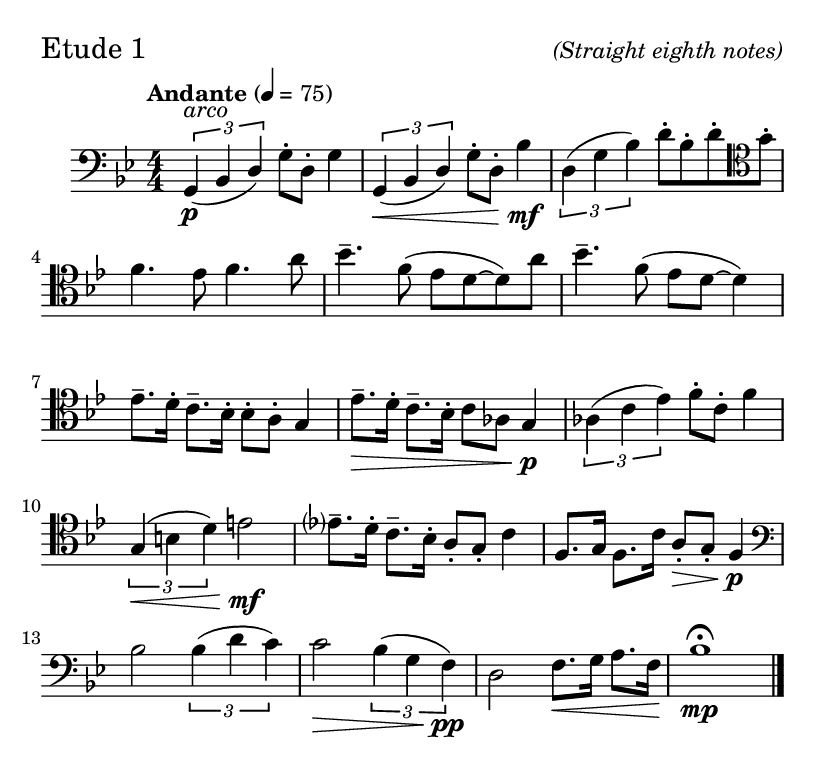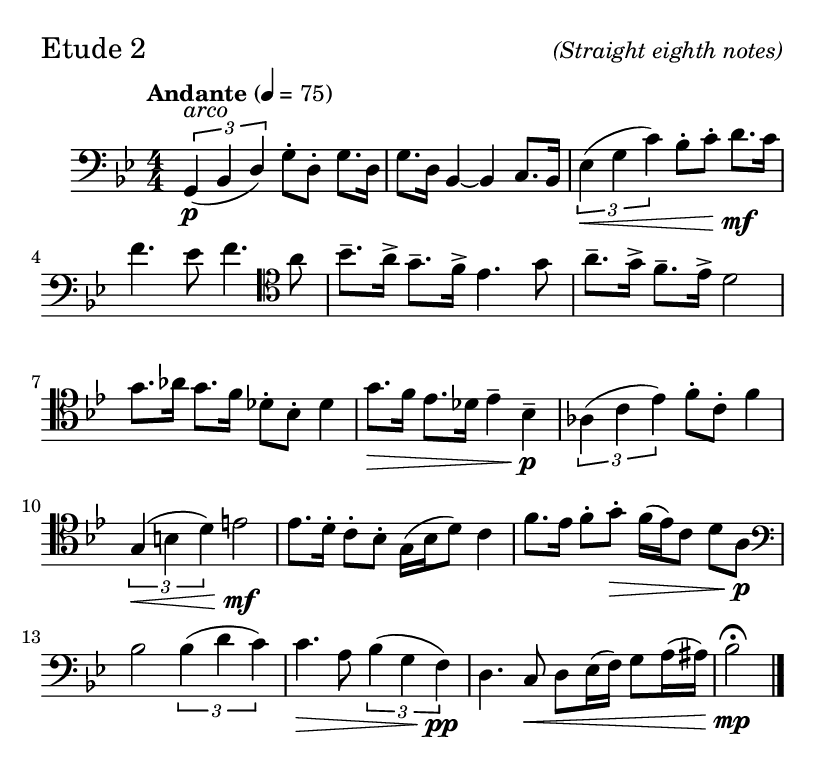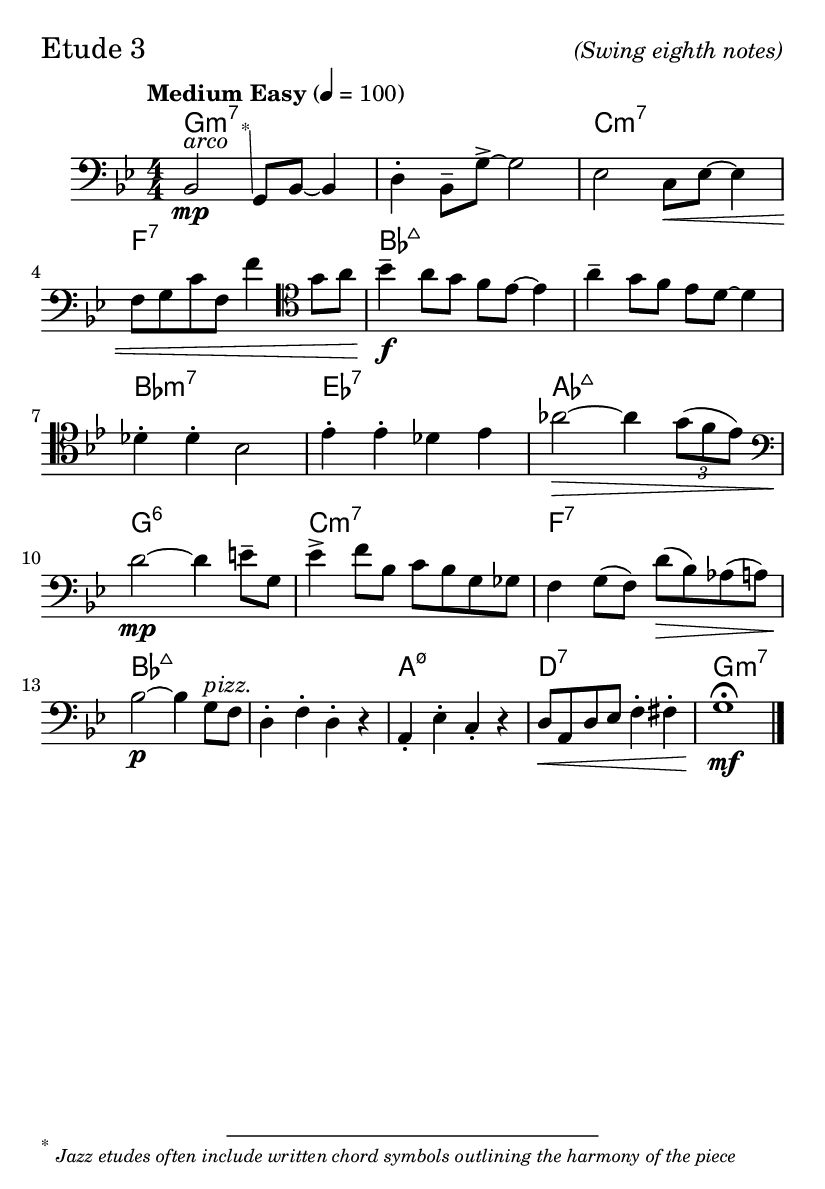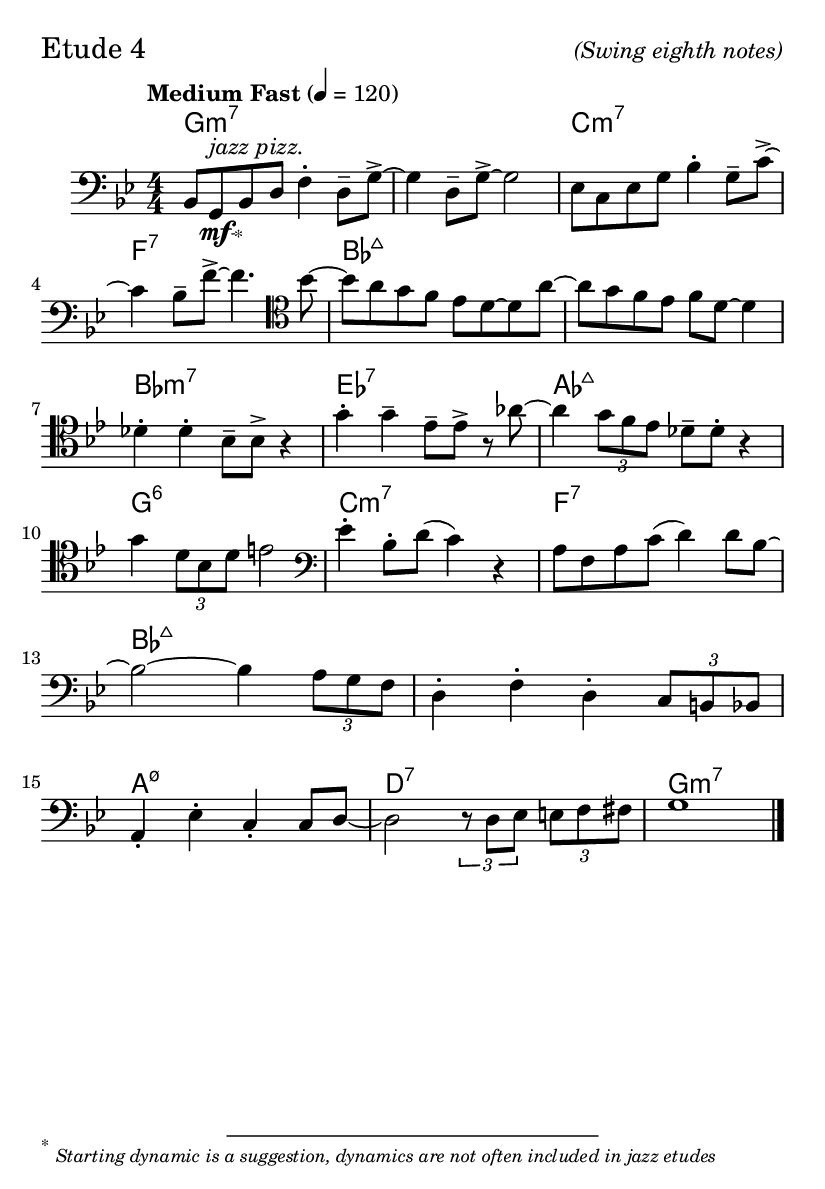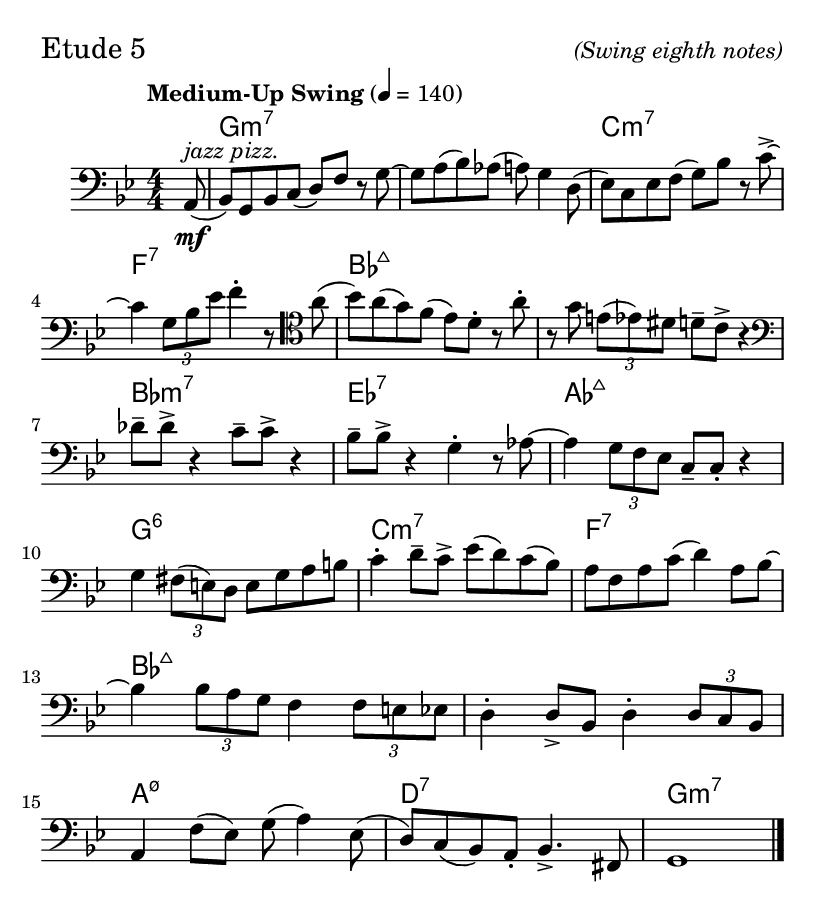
\header {
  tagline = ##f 
  %just to get rid of the tacky tagline
}

%______________________setting up the paper size and universal layout_______________
\paper {
  #(set-paper-size "half letter")
  #(define top-margin (* 0.75 in))
  %horizontal-shift = 6\mm
  max-systems-per-page = 6
  print-page-number = ##f
}
\layout {
  indent = 0.5\cm
  \context {
    \StaffGroup
    \override StaffGrouper.staff-staff-spacing.basic-distance = #4
  }
}

%________________The chord progression_______________________

theChords = \chordmode {
  g1:m7 g1:m7 c:m7 f:7
  bes:maj7 bes:maj7 bes:m7 ees:7
  aes:maj7 g:6 c:m7 f:7
  bes:maj7 bes:maj7 a:m7.5- d:7
  g:m7

}

%________________Etude 1_____________________________

\bookpart {
  \header {
   piece = \markup { \fontsize #2 "Etude 1" }
   opus = \markup { \italic "(Straight eighth notes)" }
  }
\score {
  \relative c' {
  %Notes for Etude 1
  \clef bass
  \key bes \major
  \tempo "Andante" 4 = 75
  \numericTimeSignature \time 4/4
  \slurDown
    \tuplet 3/2{g,4^\markup{\italic "arco"}\p (bes \once \stemUp d)} g8\staccato d8\staccato g4 | \tuplet 3/2{g,4\< (bes \once \stemUp d)} g8\staccato d8\staccato bes'4\!\mf |
    \slurUp
    \tuplet 3/2{d,4 (g bes)} d8\staccato bes\staccato d\staccato \clef tenor  g\staccato |
    \break
    f4. ees8 f4. a8|
    bes4.\tenuto f8 (ees d8~d8) a'8 | bes4.\tenuto f8 (ees8 d8~d4) | 
    \break
    ees8.\tenuto d16\staccato c8.\tenuto bes16\staccato bes8\staccato a\staccato g4 |
    ees'8.\>\tenuto d16\staccato c8.\tenuto bes16\staccato c8 aes8 g4\!\p |
    \tuplet 3/2{aes4 (c ees)} f8\staccato c\staccato f4|
    \break
    \tuplet 3/2{g,4\< (b d)} e2\!\mf | ees?8.\tenuto d16\staccato c8.\tenuto bes16\staccato a8\staccato g\staccato c4 |
    f,8. g16 f8. c'16 a8\staccato\> g8\staccato f4\!\p | 
    \break
    \clef bass bes2 \tuplet 3/2{bes4 (d c)} |
    c2\> \tuplet 3/2{bes4 (g f\!\pp)} |d2 f8.\< g16 a8. f16 | bes1\!\mp\fermata \bar "|."
  }

  %\layout {}
  %\midi {}
}
}

%_________________Etude 2_________________________

\bookpart {
  \header {
   piece = \markup { \fontsize #2 "Etude 2" }
   opus = \markup { \italic "(Straight eighth notes)" }
  }
\score {
  \relative c {
  %Etude 2
  \clef bass
  \key bes \major
  \tempo "Andante" 4 = 75
  \numericTimeSignature \time 4/4
  \slurDown
  \tuplet 3/2{g4\p^\markup{\italic "arco"} (bes \once \stemUp d)} g8\staccato d8\staccato g8. d16| g8. d16 bes4~bes4 c8. bes16 | 
  \slurUp
  \tuplet 3/2{ees4\< (g c)} bes8\staccato c8\staccato d8.\!\mf c16|
  \break
   f4. ees8 f4. \clef tenor a8 |
   bes8.\tenuto a16\accent g8.\tenuto f16\accent ees4. g8 | a8.\tenuto g16\accent f8.\tenuto ees16\accent d2 |
   \break
   g8. aes16 g8. f16 des8\staccato bes\staccato des4 | g8.\> f16 ees8. des16 ees4\tenuto bes\tenuto\!\p |
   
   \tuplet 3/2{aes4 (c ees)} f8\staccato c8\staccato f4 |
   \break
   \tuplet 3/2{g,4\< (b d)} e2\!\mf |
   ees8. d16\staccato c8\staccato bes\staccato g16 (bes16 d8) c4 | f8. ees16 f8\staccato g\>\staccato f16 (ees16) c8 d8 a8\!\p |
   \break
   \clef bass bes2 \tuplet 3/2{bes4 (d c)} | c4.\> a8 \tuplet 3/2{bes4 (g f\!\pp)} d4. c8\< d8 ees16 (f16) g8 a16 (ais16) |
   bes2\!\mp\fermata \bar "|."
  }

  %\layout {}
  %\midi {}
}
}

%____________________Etude 3_________________
Notesthree = \relative c {
  %Etude 3
  \clef bass
  \key bes \major
  \numericTimeSignature \time 4/4
  \tempo "Medium Easy" 4 = 100
  bes2\mp^\markup{\italic "arco"}
  \once \override Score.FootnoteItem.annotation-line = ##f
    \footnote \markup \tiny "*" #'(-0.25 . 6)
      \markup { \super "*" \fontsize #-2 \italic "Jazz etudes often include written chord symbols outlining the harmony of the piece" } g8 bes8~bes4 | d4\staccato bes8\tenuto g'8\accent~g2 | ees2 c8\< ees8~ees4 |
  \break
  f8 g8 c8 f,8 f'4 \clef tenor g8 a8 |
  bes4\tenuto\!\f a8 g8 f8 ees8~ees4 | a4\tenuto g8 f8 ees8 d8~d4 | 
  \break
  des4\staccato des4\staccato bes2 | ees4\staccato ees4\staccato des4  ees4 |
  aes2\>~aes4 \tuplet 3/2 {g8 (f8 ees)} |
  \break
   \clef bass d2\!\mp~d4 e8\tenuto g,8 |
  ees'4\accent f8 bes,8 c8 bes8 g8 ges8 | f4 g8 (f8) d'8\> (bes) aes (a) |
  \break
  bes2\!\p~bes4 g8^\markup{\italic "pizz."} f8 | d4\staccato f\staccato  d4\staccato r4 | a4\staccato ees'\staccato c\staccato  r4 |
  d8\< a8 d8 ees8 f4\staccato fis4\staccato |
  g1\!\mf\fermata \bar "|."
  }


\bookpart {
  \header {
   piece = \markup { \fontsize #2 "Etude 3" }
   opus = \markup { \italic "(Swing eighth notes)" }
  }
\score {
  <<
    \new ChordNames {
      \set chordChanges = ##t
      \theChords
    }
    \new Staff \Notesthree
  >>

  %\layout {}
  %\midi {}
}
}


%_____________________Etude 4_____________________________
Notesfour = \relative c' {
  %Etude 4
  \clef bass
  \key bes \major
  \tempo "Medium Fast" 4 = 120
   \numericTimeSignature \time 4/4
  bes,8
  \once \override Score.FootnoteItem.annotation-line = ##f
    \footnote \markup \tiny "*" #'(0.25 . 0)
      \markup { \super "*" \fontsize #-2 \italic "Starting dynamic is a suggestion, dynamics are not often included in jazz etudes" } \mf^\markup{\italic "jazz pizz."} 
  g8 bes8 d8 f4\staccato d8\tenuto g\accent~|g4 d8\tenuto g8\accent~g2 | ees8 c8 ees g8 bes4\staccato g8\tenuto c8\accent~|
  \break
   c4 bes8\tenuto f'8\accent~f4. \clef tenor bes8~|
  bes8 a8 g f ees d8~d8 a'8~|a8 g8 f8 ees8 f8 d8~d4 |
  \break
   des4\staccato des4\staccato bes8\tenuto bes8\accent r4 | g'4\staccato g4\tenuto ees8\tenuto ees\accent r8 aes8~|
   aes4 \tuplet 3/2{g8 f ees} des8\tenuto des8\staccato r4 |
   \break
  g4 \tuplet 3/2{d8 bes d} e2 |
   \clef bass ees4\staccato bes8\staccato d8 (c4) r4 | a8 f8 a8 c8 (d4) d8 bes~ |
   \break
   bes2~bes4 \tuplet 3/2{a8 g8 f8} |d4\staccato f4\staccato d4\staccato \tuplet 3/2{c8 b bes} |
   \break
   a4\staccato ees'\staccato c4\staccato c8 d8~| d2 \tuplet 3/2{r8 d8 ees8} \tuplet 3/2{e8 f fis} |
   g1 \bar "|."
    }

\bookpart {
  \header {
   piece = \markup { \fontsize #2 "Etude 4" }
   opus = \markup { \italic "(Swing eighth notes)" }
  }
\score {
  <<
    \new ChordNames {
      \set chordChanges = ##t
      \theChords
    }
    \new Staff \Notesfour
  >>


  %\layout {}
  %\midi {}
}
}

%_____________________Etude 5____________________________

Notesfive =  \relative c {
  %Etude 5
  \clef bass
  \key bes \major
  \numericTimeSignature \time 4/4
  \tempo "Medium-Up Swing" 4 = 140
    \partial 8 (a8\mf^\markup{\italic "jazz pizz."} bes8) g bes c (\once \stemUp d) \once \stemUp f r8 g8~|g8 a8 (bes) aes (a) g4 d8 (ees8) c ees8 f8 (g8) bes8 r8 c8\accent~|
    \break
    c4 \tuplet 3/2 {g8 bes ees} f4\staccato r8 
    \clef tenor
    a8
    (bes8) a8 (g8) f8 (ees) d8\staccato r8 a'\staccato | r8 g \tuplet 3/2{e8 (ees8) dis} d8\tenuto c8\accent r4 |
    \break
    \clef bass des8\tenuto des8\accent r4  c8\tenuto c8\accent r4 | 
    bes8\tenuto bes8\accent r4 g4\staccato r8 aes8~| aes4 \tuplet 3/2 {g8 f8 ees} c8\tenuto c8\staccato r4 |
    \break
    g'4 \tuplet 3/2 {fis8 (e) d} e8 g8 a8 b8 | c4\staccato d8\tenuto c8\accent ees8 (d8) c8 (bes8) |
    a8 f8 a8 c8 (d4) a8 bes8~|
    \break
    bes4 \tuplet 3/2{bes8 a8 g8} f4 \tuplet 3/2{f8 e ees} |
    d4\staccato d8\accent bes8 d4\staccato \tuplet 3/2{d8 c8 bes8} |
    \break
    a4 f'8 (ees8) g (a4) ees8 (d8) c8 (bes8) a\staccato bes4.\accent fis8 
    g1 \bar "|."
    }

theChordsfive = \chordmode {
  \once \omit r8 g1:m7 g1:m7 c:m7 f:7
  bes:maj7 bes:maj7 bes:m7 ees:7
  aes:maj7 g:6 c:m7 f:7
  bes:maj7 bes:maj7 a:m7.5- d:7
  g:m7
}


\bookpart {
  \header {
   piece = \markup { \fontsize #2 "Etude 5" }
   opus = \markup { \italic "(Swing eighth notes)" }
  }
\score {
  <<
    \new ChordNames {
      \set chordChanges = ##t
      \theChordsfive
    }
    \new Staff \Notesfive
  >>

  \layout {}
  \midi {}
}
}